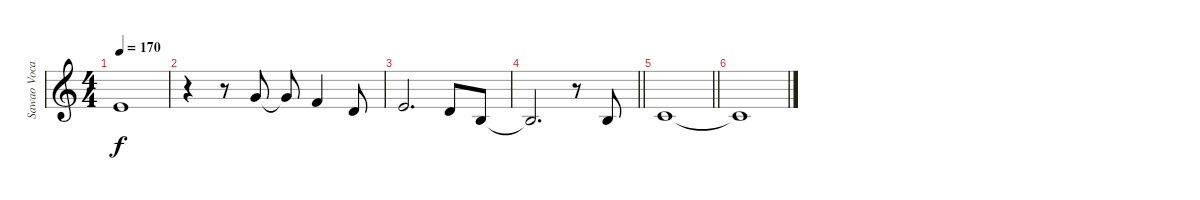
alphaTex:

\track ("Sawao Vocal" "Sawao Voca") {instrument synthbrass1}
\staff {score}
\tuning (E4 B3 G3 D3 A2 E2) {hide}
\ts (4 4)
\tempo 170
\clef g2
\ks c
0.1.1{dy f} |
r.4 r.8 3.1.8 3.1{t}.8 1.1.4 3.2.8 |
0.1.2{d} 3.2.8 0.2.8 |
\barLineRight lightlight
0.2{t}.2{d} r.8 0.2.8 |
\barLineRight lightlight
1.2.1 |
1.2{t}.1
